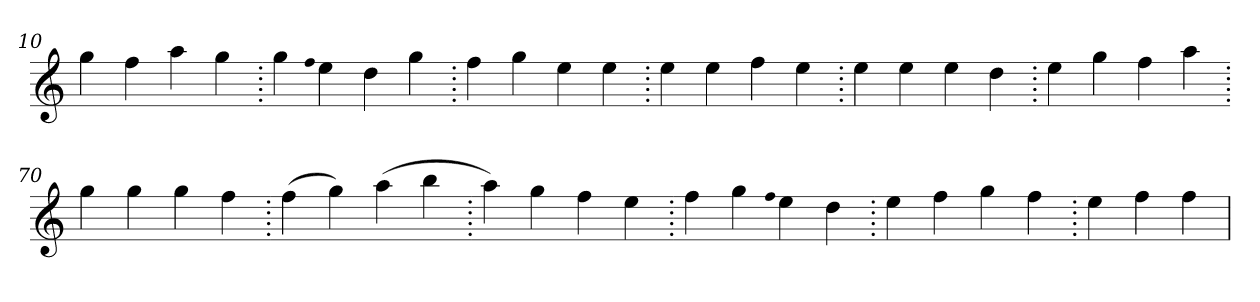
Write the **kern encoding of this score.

**kern
*part1
*staff1
*clefG2
=10.
4gg
4ff
4aa
4gg
=20.
4gg
qqff
4ee
4dd
4gg
=30.
4ff
4gg
4ee
4ee
=40.
4ee
4ee
4ff
4ee
=50.
4ee
4ee
4ee
4dd
=60.
4ee
4gg
4ff
4aa
=70.
4gg
4gg
4gg
4ff
=80.
(>4ff
4gg)
(>4aa
4bb
=90.
4aa)
4gg
4ff
4ee
=100.
4ff
4gg
qqff
4ee
4dd
=110.
4ee
4ff
4gg
4ff
=120.
4ee
4ff
4ff
=
*-
